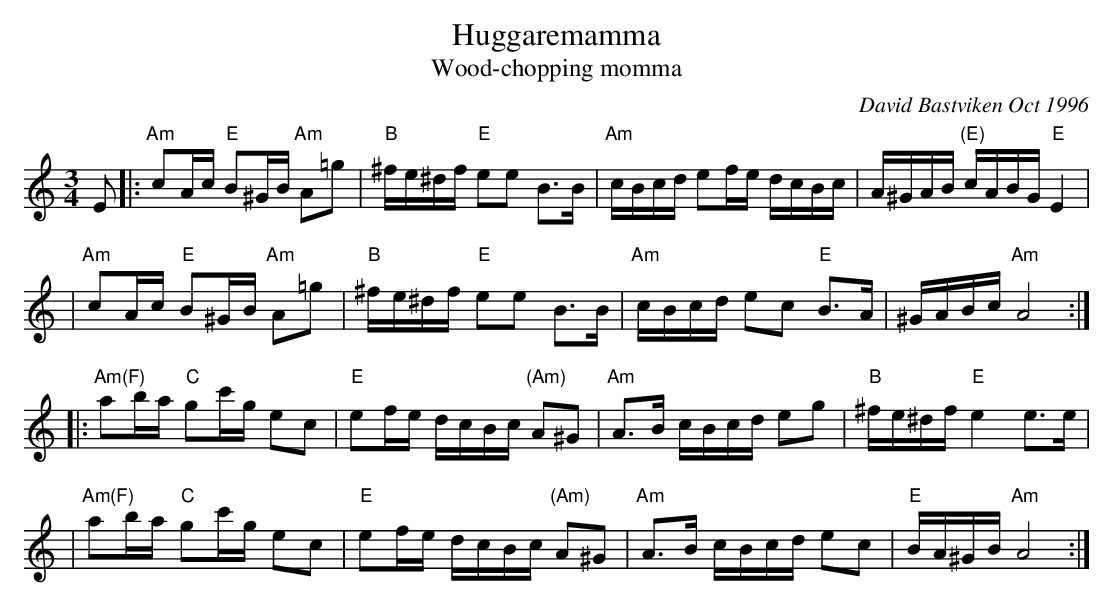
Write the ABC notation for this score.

X:1
T: Huggaremamma
T: Wood-chopping momma
O: David Bastviken Oct 1996
M: 3/4
L: 1/16
K: Am
E2 \
|: "Am"c2Ac "E"B2^GB "Am"A2=g2 | "B"^fe^df "E"e2e2 B3B | "Am"cBcd e2fe dcBc | A^GAB "(E)"cABG "E"E4 |
|  "Am"c2Ac "E"B2^GB "Am"A2=g2 | "B"^fe^df "E"e2e2 B3B | "Am"cBcd e2c2 "E"B3A | ^GABc "Am"A8 :|
|: "Am(F)"a2ba "C"g2c'g e2c2 | "E"e2fe dcBc "(Am)"A2^G2 | "Am"A3B cBcd e2g2 | "B"^fe^df "E"e4 e3e |
|  "Am(F)"a2ba "C"g2c'g e2c2 | "E"e2fe dcBc "(Am)"A2^G2 | "Am"A3B cBcd e2c2 | "E"BA^GB "Am"A8 :|
